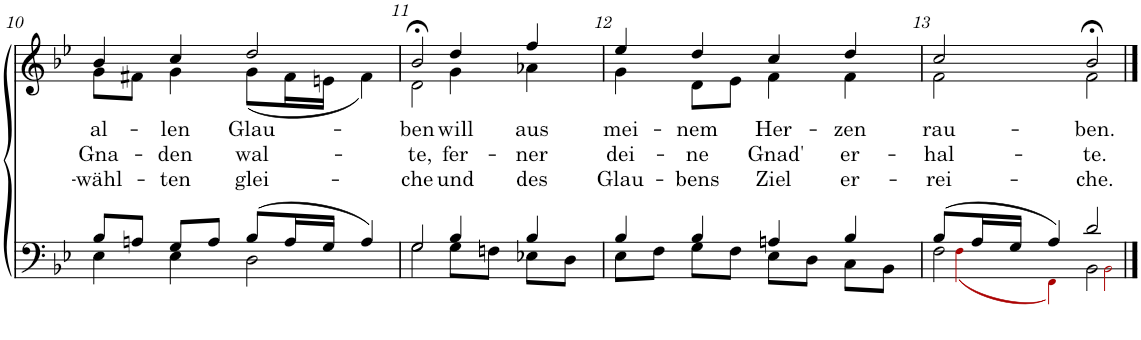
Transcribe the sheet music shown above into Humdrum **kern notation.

**kern	**kern	**text	**text	**text
*part2	*part1	*part1	*part1	*part1
*staff2	*staff1	*staff1	*staff1	*staff1
*I"Tenor/Bass	*I"Soprano/Alto	*	*	*
!!LO:PB:g=z
*clefF4	*clefG2	*	*	*
*k[b-e-]	*k[b-e-]	*	*	*
*M4/4	*M4/4	*	*	*
*met(c)	*met(c)	*	*	*
=10	=10	=10	=10	=10
*^	*	*	*	*
!	!	!	!LO:LY:b	!LO:LY:b	!LO:LY:b
*	*	*^	*	*	*
8B-/L	4E-\	4b-/	8g\L	al-	Gna-	-wähl-
8An/J	.	.	8f#X\J	.	.	.
!	!	!	!	!LO:LY:b	!LO:LY:b	!LO:LY:b
8G/L	4E-\	4cc/	4g\	-len	-den	-ten
8A/J	.	.	.	.	.	.
!	!	!	!	!LO:LY:b	!LO:LY:b	!LO:LY:b
(8B-/L	2D\	2dd/	(8g\L	Glau-	wal-	glei-
16A/L	.	.	16f#\L	.	.	.
16G/JJ	.	.	16en\JJ	.	.	.
4A/)	.	.	4f#\)	.	.	.
=11	=11	=11	=11	=11	=11	=11
!	!	!	!	!LO:LY:b	!LO:LY:b	!LO:LY:b
2G/	2G\	2b-;<,/	2d\	-ben	-te,	-che
!	!	!	!	!LO:LY:b	!LO:LY:b	!LO:LY:b
4B-/	8G\L	4dd/	4g\	will	fer-	und
.	8Fn\J	.	.	.	.	.
!	!	!	!	!LO:LY:b	!LO:LY:b	!LO:LY:b
4B-/	8E-X\L	4ff/	4a-X\	aus	-ner	des
.	8D\J	.	.	.	.	.
=12	=12	=12	=12	=12	=12	=12
!	!	!	!	!LO:LY:b	!LO:LY:b	!LO:LY:b
4B-/	8E-\L	4ee-/	4g\	mei-	dei-	Glau-
.	8F\J	.	.	.	.	.
!	!	!	!	!LO:LY:b	!LO:LY:b	!LO:LY:b
4B-/	8G\L	4dd/	8d\L	-nem	-ne	-bens
.	8F\J	.	8e-\J	.	.	.
!	!	!	!	!LO:LY:b	!LO:LY:b	!LO:LY:b
4An/	8E-\L	4cc/	4f\	Her-	Gnad'	Ziel
.	8D\J	.	.	.	.	.
!	!	!	!	!LO:LY:b	!LO:LY:b	!LO:LY:b
4B-/	8C\L	4dd/	4f\	-zen	er-	er-
.	8BB-\J	.	.	.	.	.
=13	=13	=13	=13	=13	=13	=13
*	*^	*	*	*	*	*
!	!	!	!	!	!LO:LY:b	!LO:LY:b	!LO:LY:b
(8B-/L	2F\	(4Fi\	2cc/	2f\	rau-	-hal-	-rei-
16A/L	.	.	.	.	.	.	.
16G/JJ	.	.	.	.	.	.	.
4A/)	.	4FFi\)	.	.	.	.	.
!	!	!	!	!	!LO:LY:b	!LO:LY:b	!LO:LY:b
2d/	2BB-\	2BB-i\	2b-;</	2f\	-ben.	-te.	-che.
*v	*v	*v	*	*	*	*	*
*	*v	*v	*	*	*
==	==	==	==	==
*-	*-	*-	*-	*-
